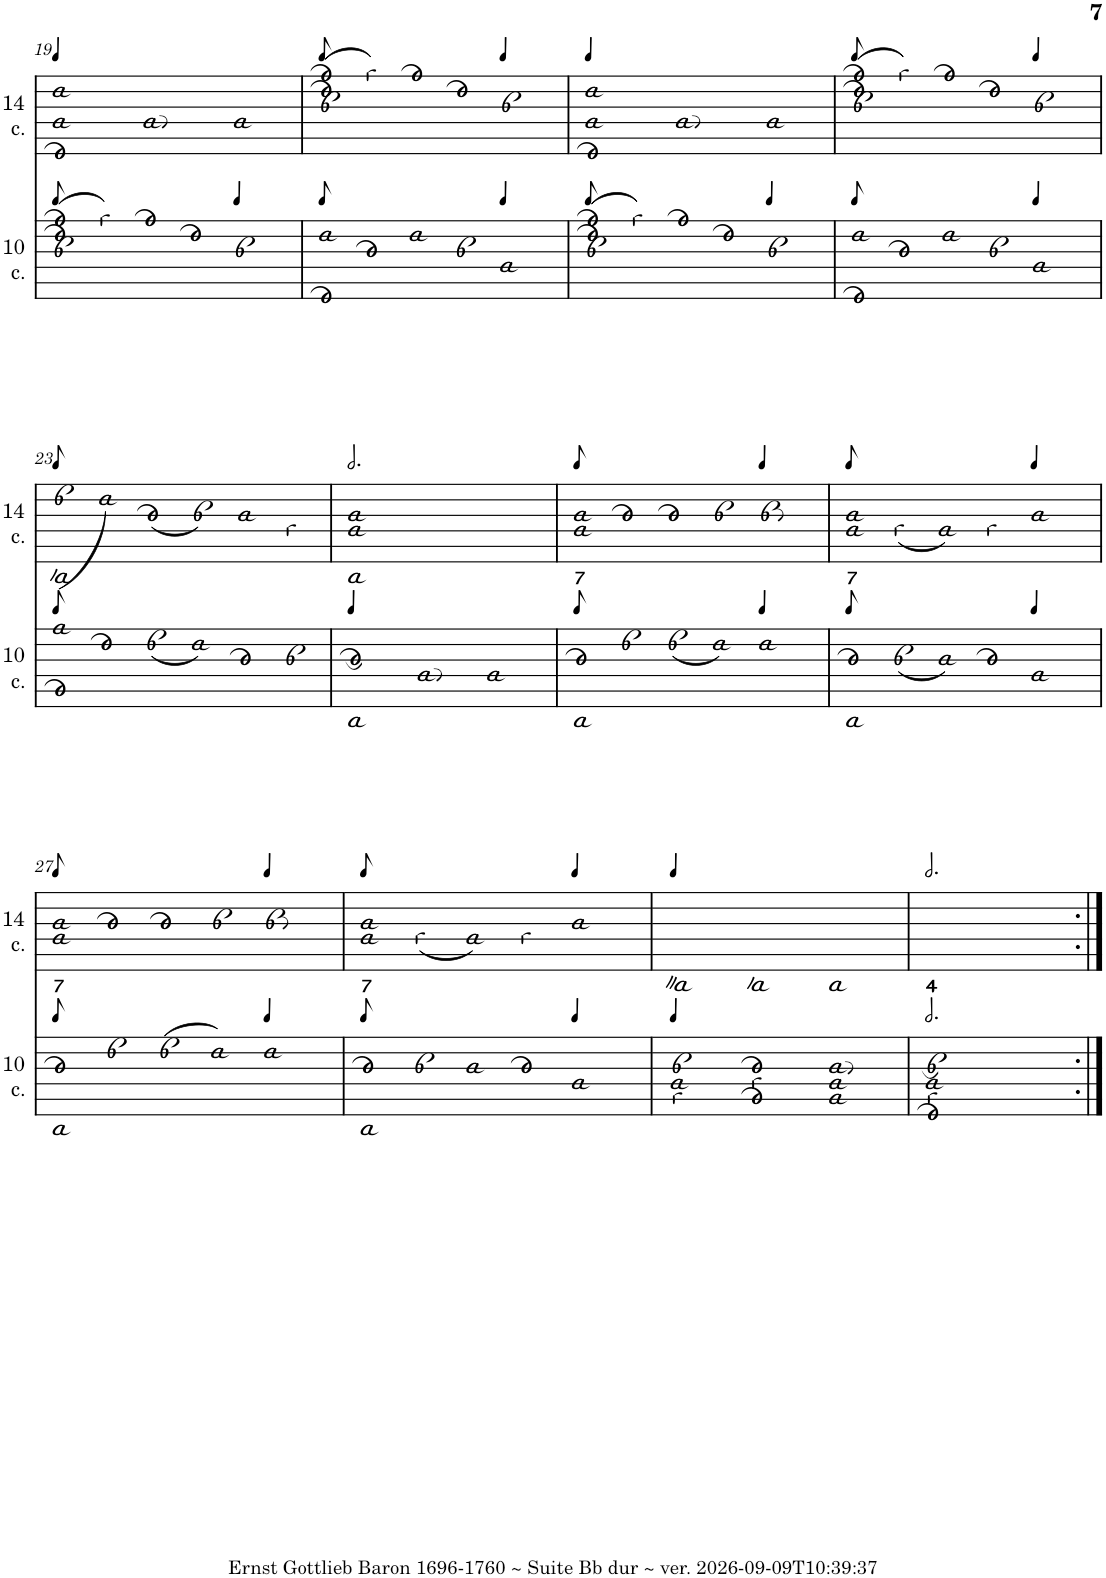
**kern	**kern
*part2	*part1
*staff2	*staff1
*I"10 c.	*I"14 c.
*I'10 c.	*I'14 c.
!!LO:PB:g=z
*k[b-e-]	*k[b-e-]
*M3/4	*M3/4
=19	=19
(8B- 8f 8b-XL	4BB- 4F 4d
8aJ)	.
8b-L	4F
8fJ	.
4B-X	4F
=20	=20
8BB-X 8dL	(8B- 8f 8b-XL
8cJ	8aJ)
8dL	8b-L
8B-XJ	8fJ
4F	4B-X
=21	=21
(8B- 8f 8b-XL	4BB- 4F 4d
8aJ)	.
8b-L	4F
8fJ	.
4B-X	4F
=22	=22
8BB-X 8dL	(8B- 8f 8b-XL
8cJ	8aJ)
8dL	8b-L
8B-XJ	8fJ
4F	4B-X
!!LO:LB:g=z
=23	=23
8E- 8gL	(<8EE- 8e-L
8fJ	8dJ)
(<8e-XL	(<8cL
8dnJ)	8B-J)
8cL	8AL
8B-XJ	8GJ
=24	=24
4FF 4c	2.FF 2.F 2.A
4F	.
4F	.
=25	=25
8FF 8cL	8FFF 8F 8AL
8e-XJ	8cJ
(<8e-L	8cL
8dnJ)	8B-J
4d	4B-
=26	=26
8FF 8cL	8FFF 8F 8AL
(<8B-XJ	(<8GJ
8AL)	8FL)
8cJ	8GJ
4F	4A
!!LO:LB:g=z
=27	=27
8FF 8cL	8FFF 8F 8AL
8e-XJ	8cJ
(8e-L	8cL
8dnJ)	8B-J
4d	4B-
=28	=28
8FF 8cL	8FFF 8F 8AL
8B-XJ	(<8GJ
8AL	8FL)
8cJ	8GJ
4F	4A
=29	=29
4D 4F 4B-X	4DD
4E- 4G 4c	4EE-
4C 4F 4A	4FF
=30	=30
2.BB-X 2.D 2.F 2.B-X	2.BBB-
=:|!	=:|!
*-	*-
